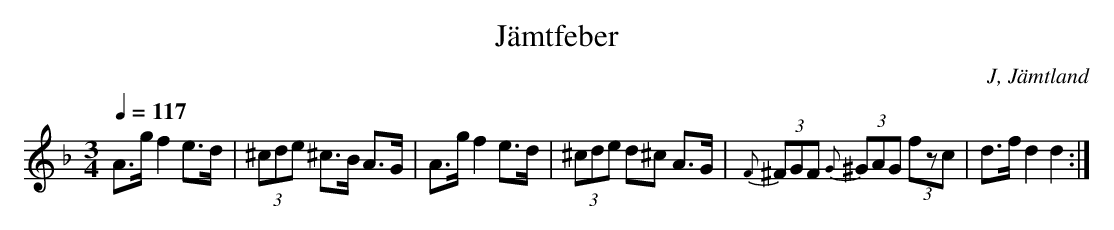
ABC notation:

X:1
T: Jämtfeber
O: J, Jämtland
M:3/4
L:1/8
Q:1/4=117
K:Dm
A>g f2 e>d|(3^cde ^c>B A>G|A>g f2 e>d|(3^cde d^c A>G|{F}(3^FGF {G}(3^GAG (3fzc|d>f d2 d2 :|
